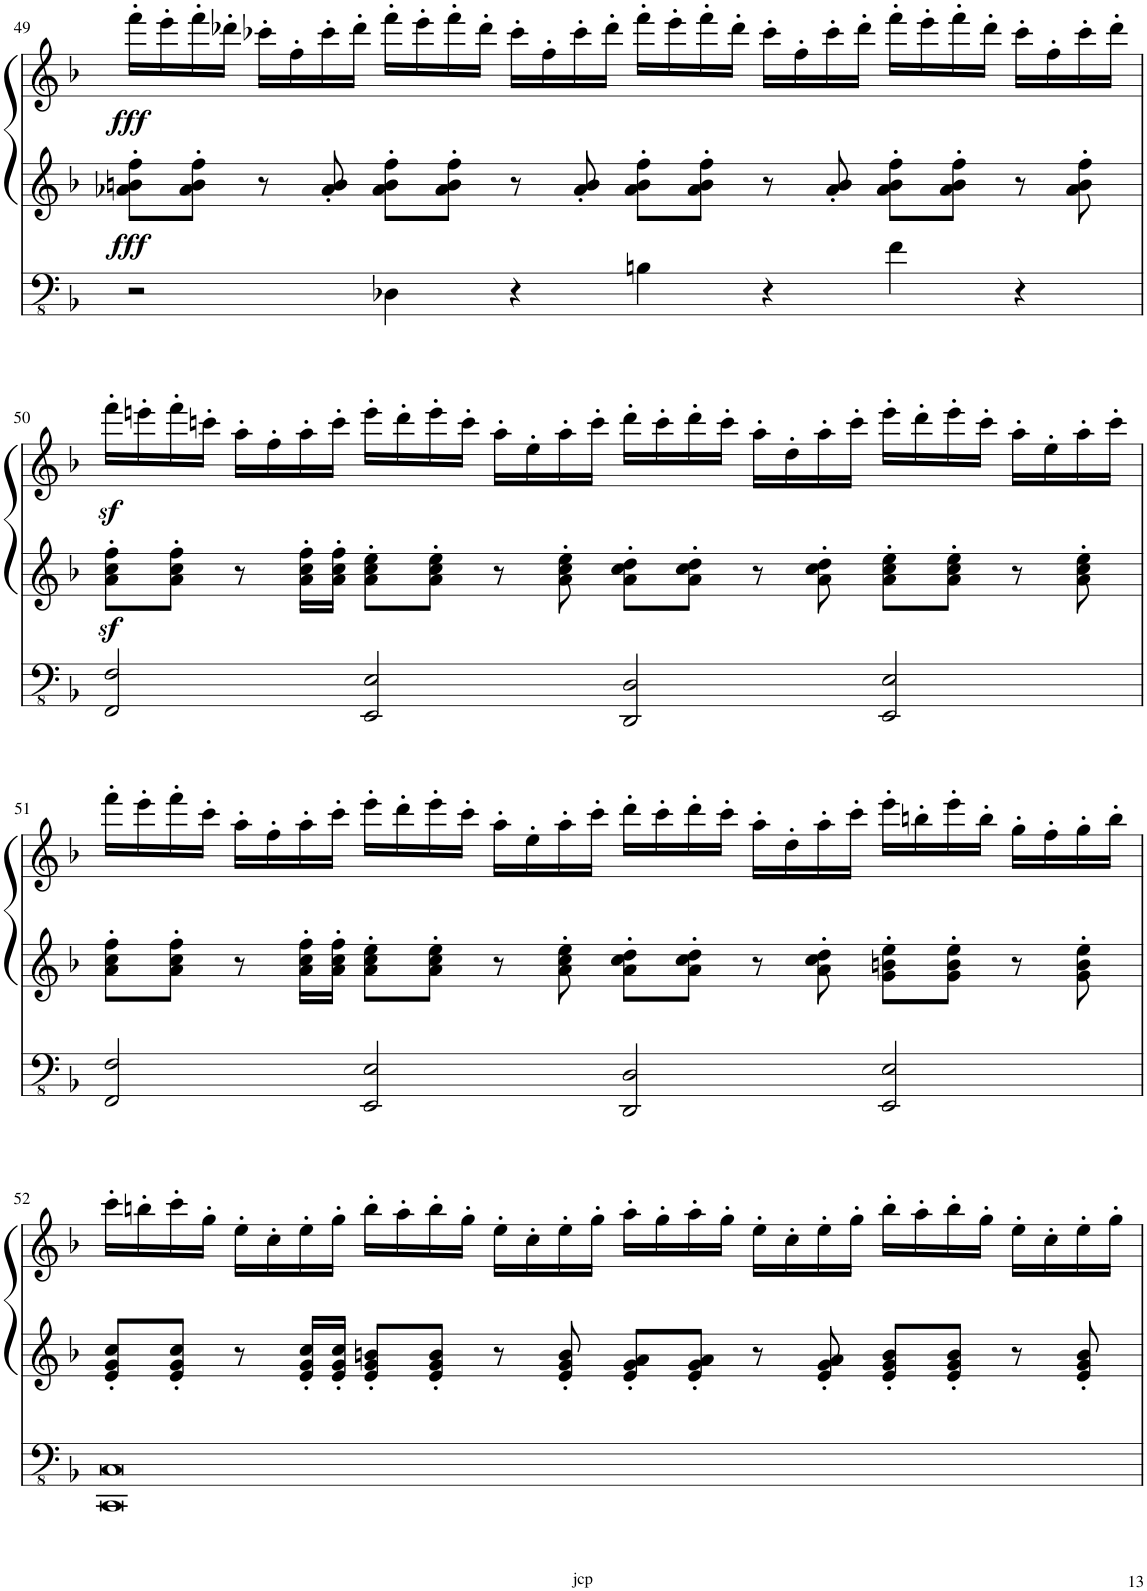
**kern	**kern	**kern	**dynam
*part1	*part1	*part1	*part1
*staff3	*staff2	*staff1	*staff1/2/3
*I"Orgue à tuyaux	*	*	*
*I'Org.	*	*	*
!!LO:PB:g=z
*clefFv4	*clefG2	*clefG2	*
*k[b-]	*k[b-]	*k[b-]	*
*M4/2	*M4/2	*M4/2	*
=49	=49	=49	=49
!	!	!	!LO:DY:b=2
!	!	!	!LO:DY:n=1:b
2r	8a-X\' 8bn\' 8ff\'L	16fff'\LL	fff fff
.	.	16eee'\	.
.	8a-\' 8b\' 8ff\'J	16fff'\	.
.	.	16ddd-X'\JJ	.
.	8r	16ccc-X'\LL	.
.	.	16ff'\	.
.	8a-/' 8b/'	16ccc-'\	.
.	.	16ddd-'\JJ	.
4DD-X\	8a-\' 8b\' 8ff\'L	16fff'\LL	.
.	.	16eee'\	.
.	8a-\' 8b\' 8ff\'J	16fff'\	.
.	.	16ddd-'\JJ	.
4r	8r	16ccc-'\LL	.
.	.	16ff'\	.
.	8a-/' 8b/'	16ccc-'\	.
.	.	16ddd-'\JJ	.
4BBn\	8a-\' 8b\' 8ff\'L	16fff'\LL	.
.	.	16eee'\	.
.	8a-\' 8b\' 8ff\'J	16fff'\	.
.	.	16ddd-'\JJ	.
4r	8r	16ccc-'\LL	.
.	.	16ff'\	.
.	8a-/' 8b/'	16ccc-'\	.
.	.	16ddd-'\JJ	.
4F\	8a-\' 8b\' 8ff\'L	16fff'\LL	.
.	.	16eee'\	.
.	8a-\' 8b\' 8ff\'J	16fff'\	.
.	.	16ddd-'\JJ	.
4r	8r	16ccc-'\LL	.
.	.	16ff'\	.
.	8a-\' 8b\' 8ff\'	16ccc-'\	.
.	.	16ddd-'\JJ	.
!!LO:LB:g=z
=50	=50	=50	=50
2FFF/ 2FF/	8a\z<' 8cc\z<' 8ff\z<'L	16fffz<'\LL	.
.	.	16eeen'\	.
.	8a\' 8cc\' 8ff\'J	16fff'\	.
.	.	16cccn'\JJ	.
.	8r	16aa'\LL	.
.	.	16ff'\	.
.	16a\' 16cc\' 16ff\'LL	16aa'\	.
.	16a\' 16cc\' 16ff\'JJ	16ccc'\JJ	.
2EEE/ 2EE/	8a\' 8cc\' 8ee\'L	16eee'\LL	.
.	.	16ddd'\	.
.	8a\' 8cc\' 8ee\'J	16eee'\	.
.	.	16ccc'\JJ	.
.	8r	16aa'\LL	.
.	.	16ee'\	.
.	8a\' 8cc\' 8ee\'	16aa'\	.
.	.	16ccc'\JJ	.
2DDD/ 2DD/	8a\' 8cc\' 8dd\'L	16ddd'\LL	.
.	.	16ccc'\	.
.	8a\' 8cc\' 8dd\'J	16ddd'\	.
.	.	16ccc'\JJ	.
.	8r	16aa'\LL	.
.	.	16dd'\	.
.	8a\' 8cc\' 8dd\'	16aa'\	.
.	.	16ccc'\JJ	.
2EEE/ 2EE/	8a\' 8cc\' 8ee\'L	16eee'\LL	.
.	.	16ddd'\	.
.	8a\' 8cc\' 8ee\'J	16eee'\	.
.	.	16ccc'\JJ	.
.	8r	16aa'\LL	.
.	.	16ee'\	.
.	8a\' 8cc\' 8ee\'	16aa'\	.
.	.	16ccc'\JJ	.
!!LO:LB:g=z
=51	=51	=51	=51
2FFF/ 2FF/	8a\' 8cc\' 8ff\'L	16fff'\LL	.
.	.	16eee'\	.
.	8a\' 8cc\' 8ff\'J	16fff'\	.
.	.	16ccc'\JJ	.
.	8r	16aa'\LL	.
.	.	16ff'\	.
.	16a\' 16cc\' 16ff\'LL	16aa'\	.
.	16a\' 16cc\' 16ff\'JJ	16ccc'\JJ	.
2EEE/ 2EE/	8a\' 8cc\' 8ee\'L	16eee'\LL	.
.	.	16ddd'\	.
.	8a\' 8cc\' 8ee\'J	16eee'\	.
.	.	16ccc'\JJ	.
.	8r	16aa'\LL	.
.	.	16ee'\	.
.	8a\' 8cc\' 8ee\'	16aa'\	.
.	.	16ccc'\JJ	.
2DDD/ 2DD/	8a\' 8cc\' 8dd\'L	16ddd'\LL	.
.	.	16ccc'\	.
.	8a\' 8cc\' 8dd\'J	16ddd'\	.
.	.	16ccc'\JJ	.
.	8r	16aa'\LL	.
.	.	16dd'\	.
.	8a\' 8cc\' 8dd\'	16aa'\	.
.	.	16ccc'\JJ	.
2EEE/ 2EE/	8g\' 8bn\' 8ee\'L	16eee'\LL	.
.	.	16bbn'\	.
.	8g\' 8b\' 8ee\'J	16eee'\	.
.	.	16bb'\JJ	.
.	8r	16gg'\LL	.
.	.	16ff'\	.
.	8g\' 8b\' 8ee\'	16gg'\	.
.	.	16bb'\JJ	.
!!LO:LB:g=z
=52	=52	=52	=52
0CCC 0CC	8e/' 8g/' 8cc/'L	16ccc'\LL	.
.	.	16bbn'\	.
.	8e/' 8g/' 8cc/'J	16ccc'\	.
.	.	16gg'\JJ	.
.	8r	16ee'\LL	.
.	.	16cc'\	.
.	16e/' 16g/' 16cc/'LL	16ee'\	.
.	16e/' 16g/' 16cc/'JJ	16gg'\JJ	.
.	8e/' 8g/' 8bn/'L	16bb'\LL	.
.	.	16aa'\	.
.	8e/' 8g/' 8b/'J	16bb'\	.
.	.	16gg'\JJ	.
.	8r	16ee'\LL	.
.	.	16cc'\	.
.	8e/' 8g/' 8b/'	16ee'\	.
.	.	16gg'\JJ	.
.	8e/' 8g/' 8a/'L	16aa'\LL	.
.	.	16gg'\	.
.	8e/' 8g/' 8a/'J	16aa'\	.
.	.	16gg'\JJ	.
.	8r	16ee'\LL	.
.	.	16cc'\	.
.	8e/' 8g/' 8a/'	16ee'\	.
.	.	16gg'\JJ	.
.	8e/' 8g/' 8b/'L	16bb'\LL	.
.	.	16aa'\	.
.	8e/' 8g/' 8b/'J	16bb'\	.
.	.	16gg'\JJ	.
.	8r	16ee'\LL	.
.	.	16cc'\	.
.	8e/' 8g/' 8b/'	16ee'\	.
.	.	16gg'\JJ	.
=	=	=	=
*-	*-	*-	*-
